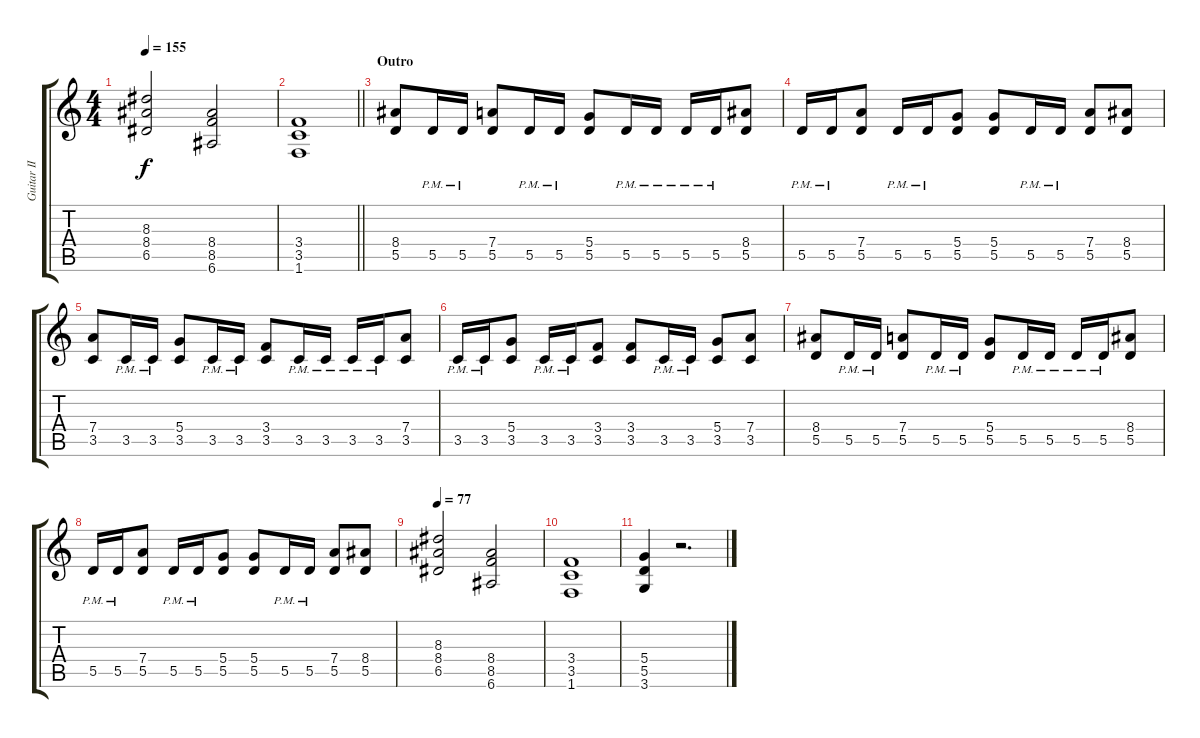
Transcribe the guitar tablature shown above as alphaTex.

\track ("Guitar II Lower" "Guitar II ") {instrument overdrivenguitar}
\staff {score tabs}
\tuning (E4 B3 G3 D3 A2 E2) {hide}
\ts (4 4)
\tempo 155
\clef g2
\ks c
(8.3 8.4 6.5).2{dy f} (8.4 8.5 6.6).2 |
\barLineRight lightlight
(3.4 3.5 1.6).1 |
\section ("" "Outro")
(8.4 5.5).8 5.5{pm}.16 5.5{pm}.16 (7.4 5.5).8 5.5{pm}.16 5.5{pm}.16 (5.4 5.5).8 5.5{pm}.16 5.5{pm}.16 5.5{pm}.16 5.5{pm}.16 (8.4 5.5).8 |
5.5{pm}.16 5.5{pm}.16 (7.4 5.5).8 5.5{pm}.16 5.5{pm}.16 (5.4 5.5).8 (5.4 5.5).8 5.5{pm}.16 5.5{pm}.16 (7.4 5.5).8 (8.4 5.5).8 |
(7.4 3.5).8 3.5{pm}.16 3.5{pm}.16 (5.4 3.5).8 3.5{pm}.16 3.5{pm}.16 (3.4 3.5).8 3.5{pm}.16 3.5{pm}.16 3.5{pm}.16 3.5{pm}.16 (7.4 3.5).8 |
3.5{pm}.16 3.5{pm}.16 (5.4 3.5).8 3.5{pm}.16 3.5{pm}.16 (3.4 3.5).8 (3.4 3.5).8 3.5{pm}.16 3.5{pm}.16 (5.4 3.5).8 (7.4 3.5).8 |
(8.4 5.5).8 5.5{pm}.16 5.5{pm}.16 (7.4 5.5).8 5.5{pm}.16 5.5{pm}.16 (5.4 5.5).8 5.5{pm}.16 5.5{pm}.16 5.5{pm}.16 5.5{pm}.16 (8.4 5.5).8 |
5.5{pm}.16 5.5{pm}.16 (7.4 5.5).8 5.5{pm}.16 5.5{pm}.16 (5.4 5.5).8 (5.4 5.5).8 5.5{pm}.16 5.5{pm}.16 (7.4 5.5).8 (8.4 5.5).8 |
\tempo 77
(8.3 8.4 6.5).2 (8.4 8.5 6.6).2 |
(3.4 3.5 1.6).1 |
(5.4 5.5 3.6).4 r.2{d}
